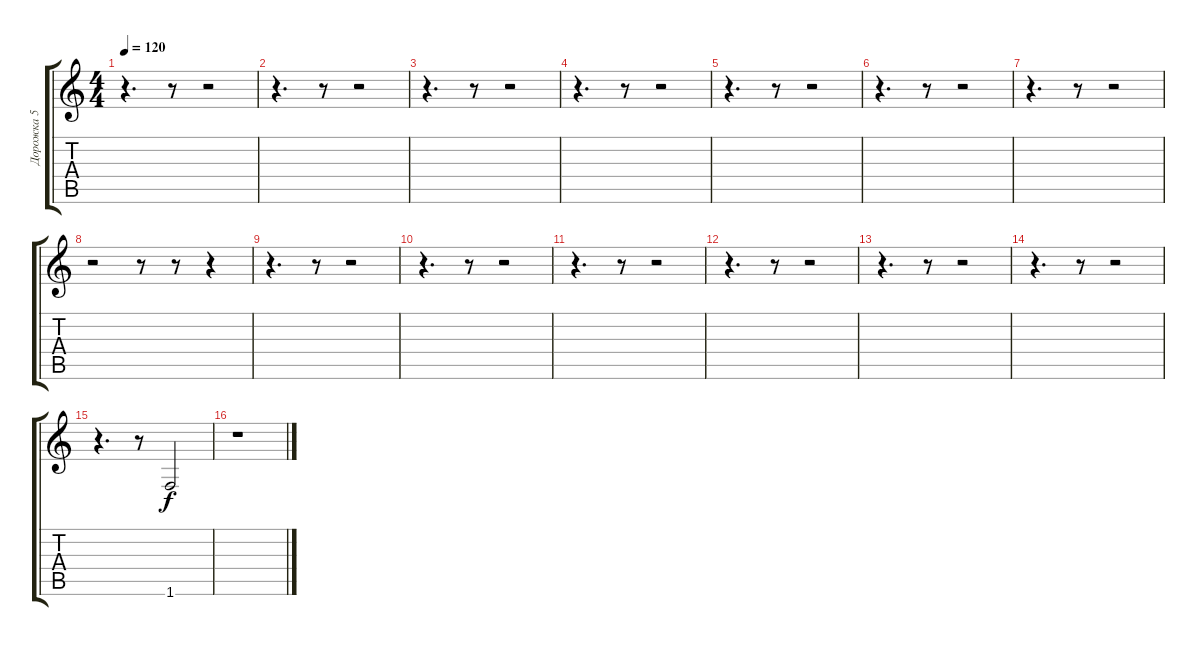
\track ("Дорожка 5" "Дорожка 5") {instrument electricbassfinger}
\staff {score tabs}
\tuning (E4 B3 G3 D3 A2 E2) {hide}
\ts (4 4)
\tempo 120
\clef g2
\ks c
r.4{d dy f} r.8 r.2 |
r.4{d} r.8 r.2 |
r.4{d} r.8 r.2 |
r.4{d} r.8 r.2 |
r.4{d} r.8 r.2 |
r.4{d} r.8 r.2 |
r.4{d} r.8 r.2 |
r.2 r.8 r.8 r.4 |
r.4{d} r.8 r.2 |
r.4{d} r.8 r.2 |
r.4{d} r.8 r.2 |
r.4{d} r.8 r.2 |
r.4{d} r.8 r.2 |
r.4{d} r.8 r.2 |
r.4{d} r.8 1.6.2 |
r.1
